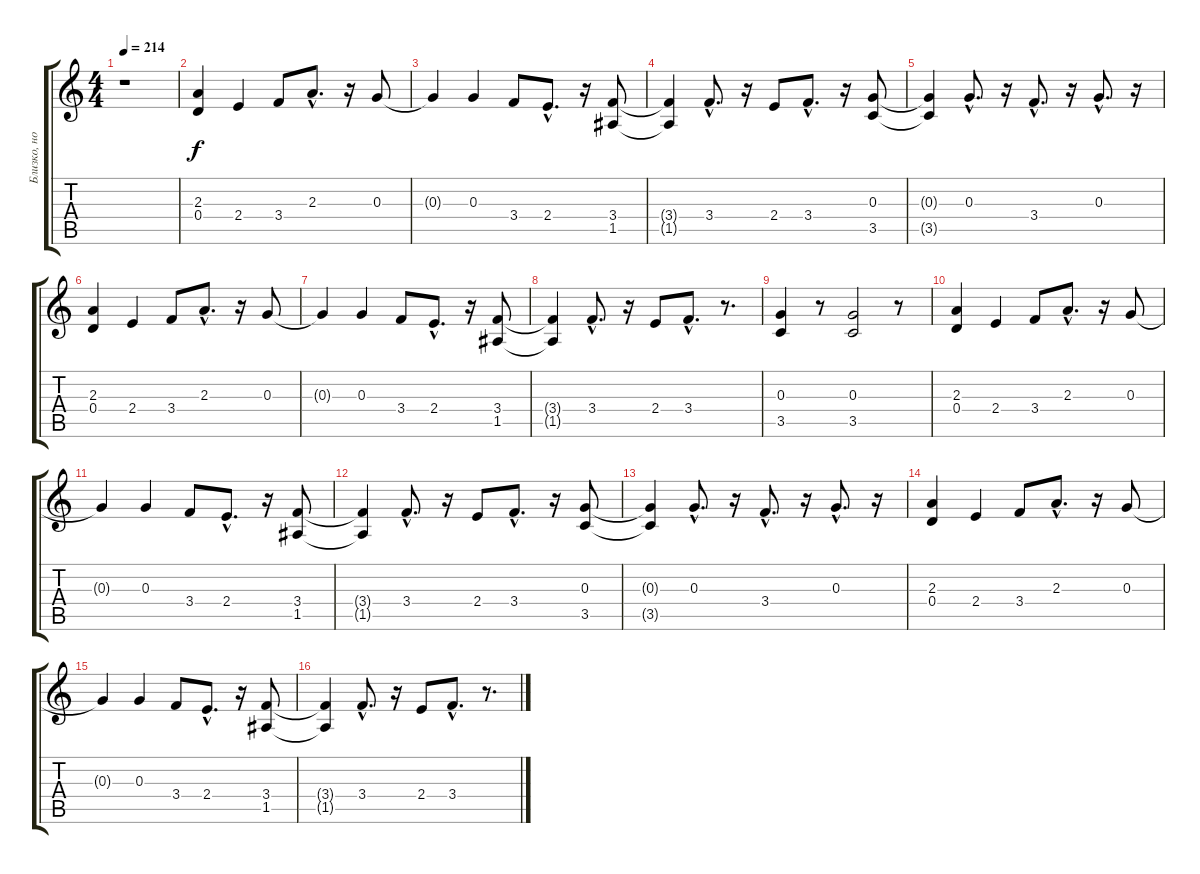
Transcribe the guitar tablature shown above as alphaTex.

\track ("Близко, но не оригинал" "Близко, но") {instrument overdrivenguitar}
\staff {score tabs}
\tuning (E4 B3 G3 D3 A2 E2) {hide}
\ts (4 4)
\tempo 214
\clef g2
\ks c
r.1{dy f instrument overdrivenguitar} |
(2.3 0.4).4 2.4.4 3.4.8 2.3{hac}.8{d} r.16 0.3.8 |
0.3{t}.4 0.3.4 3.4.8 2.4{hac}.8{d} r.16 (3.4 1.5).8 |
(3.4{t} 1.5{t}).4 3.4{hac}.8{d} r.16 2.4.8 3.4{hac}.8{d} r.16 (0.3 3.5).8 |
(0.3{t} 3.5{t}).4 0.3{hac}.8{d} r.16 3.4{hac}.8{d} r.16 0.3{hac}.8{d} r.16 |
(2.3 0.4).4 2.4.4 3.4.8 2.3{hac}.8{d} r.16 0.3.8 |
0.3{t}.4 0.3.4 3.4.8 2.4{hac}.8{d} r.16 (3.4 1.5).8 |
(3.4{t} 1.5{t}).4 3.4{hac}.8{d} r.16 2.4.8 3.4{hac}.8{d} r.8{d} |
(0.3 3.5).4 r.8 (0.3 3.5).2 r.8 |
(2.3 0.4).4 2.4.4 3.4.8 2.3{hac}.8{d} r.16 0.3.8 |
0.3{t}.4 0.3.4 3.4.8 2.4{hac}.8{d} r.16 (3.4 1.5).8 |
(3.4{t} 1.5{t}).4 3.4{hac}.8{d} r.16 2.4.8 3.4{hac}.8{d} r.16 (0.3 3.5).8 |
(0.3{t} 3.5{t}).4 0.3{hac}.8{d} r.16 3.4{hac}.8{d} r.16 0.3{hac}.8{d} r.16 |
(2.3 0.4).4 2.4.4 3.4.8 2.3{hac}.8{d} r.16 0.3.8 |
0.3{t}.4 0.3.4 3.4.8 2.4{hac}.8{d} r.16 (3.4 1.5).8 |
(3.4{t} 1.5{t}).4 3.4{hac}.8{d} r.16 2.4.8 3.4{hac}.8{d} r.8{d}
